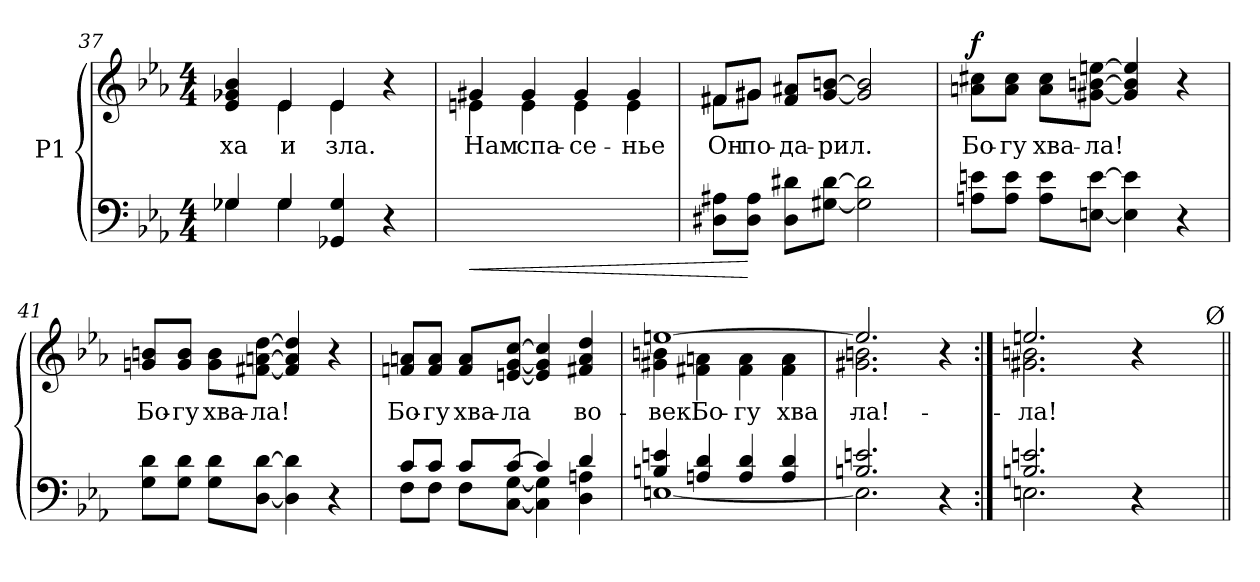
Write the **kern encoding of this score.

**kern	**kern	**text	**dynam
*part1	*part1	*part1	*part1
*staff2	*staff1	*staff1	*staff1/2
*I"P1	*	*	*
*clefF4	*clefG2	*	*
*k[b-e-a-]	*k[b-e-a-]	*	*
*E-:	*E-:	*	*
*M4/4	*M4/4	*	*
=37	=37	=37	=37
*^	*	*	*
!	!	!	!LO:LY:b:color=#000000	!
*	*	*^	*	*
4G-Xi/	4G-i\	4e-i/ 4g-Xi 4b-i	4ryy	-ха	.
!	!	!	!	!LO:LY:b:color=#000000	!
4G-i/	4G-i\	4e-i/	4e-i\	и	.
!	!	!	!	!LO:LY:b:color=#000000	!
4GG-Xi/ 4G-i	2ryy	4e-i/	4e-i\	зла.	.
4r	.	4r	4ryy	.	.
=38	=38	=38	=38	=38	=38
!	!	!	!	!	!LO:HP:b=2
!	!	!	!	!LO:LY:b:color=#000000	!LO:HP:n=1:b
4Bi/yy	4EEi\yy 4Eiyy	4g#Xi/	4eni\	Нам	< <
!	!	!	!	!LO:LY:b:color=#000000	!
4Bi/yy	4Ei\yy	4g#i/	4ei\	спа-	.
!	!	!	!	!LO:LY:b:color=#000000	!
4Bi/yy	4Ei\yy	4g#i/	4ei\	-се-	.
!	!	!	!	!LO:LY:b:color=#000000	!
4Bi/yy	4Ei\yy	4g#i/	4ei\	-нье	.
*v	*v	*	*	*	*
!!LO:LB:g=z	!!
=39	=39	=39	=39	=39
*^	*	*	*	*
!	!	!	!	!LO:LY:b:color=#000000	!
*v	*v	*	*	*	*
8D#Xi\ 8A#Xi\L	8f#Xi/L	8f#i\L	Он	.
!	!	!	!LO:LY:b:color=#000000	!
8D#i\ 8A#i\J	8g#Xi/J	8g#i\J	по-	[
!	!	!	!LO:LY:b:color=#000000	!
8D#i\ 8d#Xi\L	8f#i/ 8a#Xi/L	2.ryy	-да-	[
!	!	!	!LO:LY:b:color=#000000	!
[<8G#Xi\ [>8d#i\J	[<8g#i/ [>8bni/J	.	-рил.	.
2G#i\] 2d#i]	2g#i/] 2bi]	.	.	.
*	*v	*v	*	*
=40	=40	=40	=40
!	!	!LO:LY:b:color=#000000	!
8Ani\ 8eni\L	8ani\ 8cc#Xi\L	Бо-	f
!	!	!LO:LY:b:color=#000000	!
8Ai\ 8ei\J	8ai\ 8cc#i\J	-гу	.
!	!	!LO:LY:b:color=#000000	!
8Ai\ 8ei\L	8ai\ 8cc#i\L	хва-	.
!	!	!LO:LY:b:color=#000000	!
[<8Eni\ [>8ei\J	[<8g#Xi\ [<8bni\ [>8eeni\J	-ла!	.
4Ei\] 4ei]	4g#i/] 4bi] 4eei]	.	.
4r	4r	.	.
=41	=41	=41	=41
!	!	!LO:LY:b:color=#000000	!
8Gi\ 8di\L	8gni/ 8bni/L	Бо-	.
!	!	!LO:LY:b:color=#000000	!
8Gi\ 8di\J	8gi/ 8bi/J	-гу	.
!	!	!LO:LY:b:color=#000000	!
8Gi\ 8di\L	8gi\ 8bi\L	хва-	.
!	!	!LO:LY:b:color=#000000	!
[<8Di\ [>8di\J	[<8f#Xi\ [<8ani\ [>8ddi\J	-ла!	.
4Di\] 4di]	4f#i/] 4ai] 4ddi]	.	.
4r	4r	.	.
!!LO:LB:g=z
=42	=42	=42	=42
*^	*	*	*
!	!	!	!LO:LY:b:color=#000000	!
8ci/L	8Fi\L	8fni/ 8ani/L	Бо-	.
!	!	!	!LO:LY:b:color=#000000	!
8ci/J	8Fi\J	8fi/ 8ai/J	-гу	.
!	!	!	!LO:LY:b:color=#000000	!
8ci/L	8Fi\L	8fi/ 8ai/L	хва-	.
!	!	!	!LO:LY:b:color=#000000	!
[>8ci/J	[<8Ci\ [<8Gi\J	[<8eni/ [<8gi/ [>8cci/J	-ла	.
4ci/]	4Ci\] 4Gi]	4ei/] 4gi] 4cci]	.	.
!	!	!	!LO:LY:b:color=#000000	!
4di/	4Di\ 4Ani	4f#Xi/ 4ai 4ddi	во-	.
=43	=43	=43	=43	=43
!	!	!	!LO:LY:b:color=#000000	!
*	*	*^	*	*
4Bni/ 4eni	[<1Eni	[>1eeni	4g#Xi\ 4bni	-век!	.
!	!	!	!	!LO:LY:b:color=#000000	!
4Ani/ 4di	.	.	4f#Xi\ 4ani	Бо-	.
!	!	!	!	!LO:LY:b:color=#000000	!
4Ai/ 4di	.	.	4f#i\ 4ai	-гу	.
!	!	!	!	!LO:LY:b:color=#000000	!
4Ai/ 4di	.	.	4f#i\ 4ai	хва-	.
=44	=44	=44	=44	=44	=44
!	!	!	!	!LO:LY:b:color=#000000	!
2.Bni/ 2.eni	2.Ei\]	2.eei/]	2.g#Xi\ 2.bni	-ла!	.
4r	4ryy	4r	4ryy	.	.
=45:|!	=45:|!	=45:|!	=45:|!	=45:|!	=45:|!
!	!	!	!	!LO:LY:b:color=#000000	!
*	*	*	*^	*	*
2.Bni/ 2.eni	2.Eni\	2.eeni/	2.g#Xi\ 2.bni	2ryy	-ла!	.
.	.	.	.	4ryy	.	.
4r	4ryy	4r	4ryy	8ryy	.	.
.	.	.	.	16ryy	.	.
.	.	.	.	32ryy	.	.
.	.	.	.	64ryy	.	.
.	.	.	.	128...ryy	.	.
!	!	!	!	!LO:TX:a:t=Ø	!	!
.	.	.	.	1024ryy	.	.
*v	*v	*	*	*	*	*
*	*v	*v	*v	*	*
=||	=||	=||	=||
*-	*-	*-	*-
